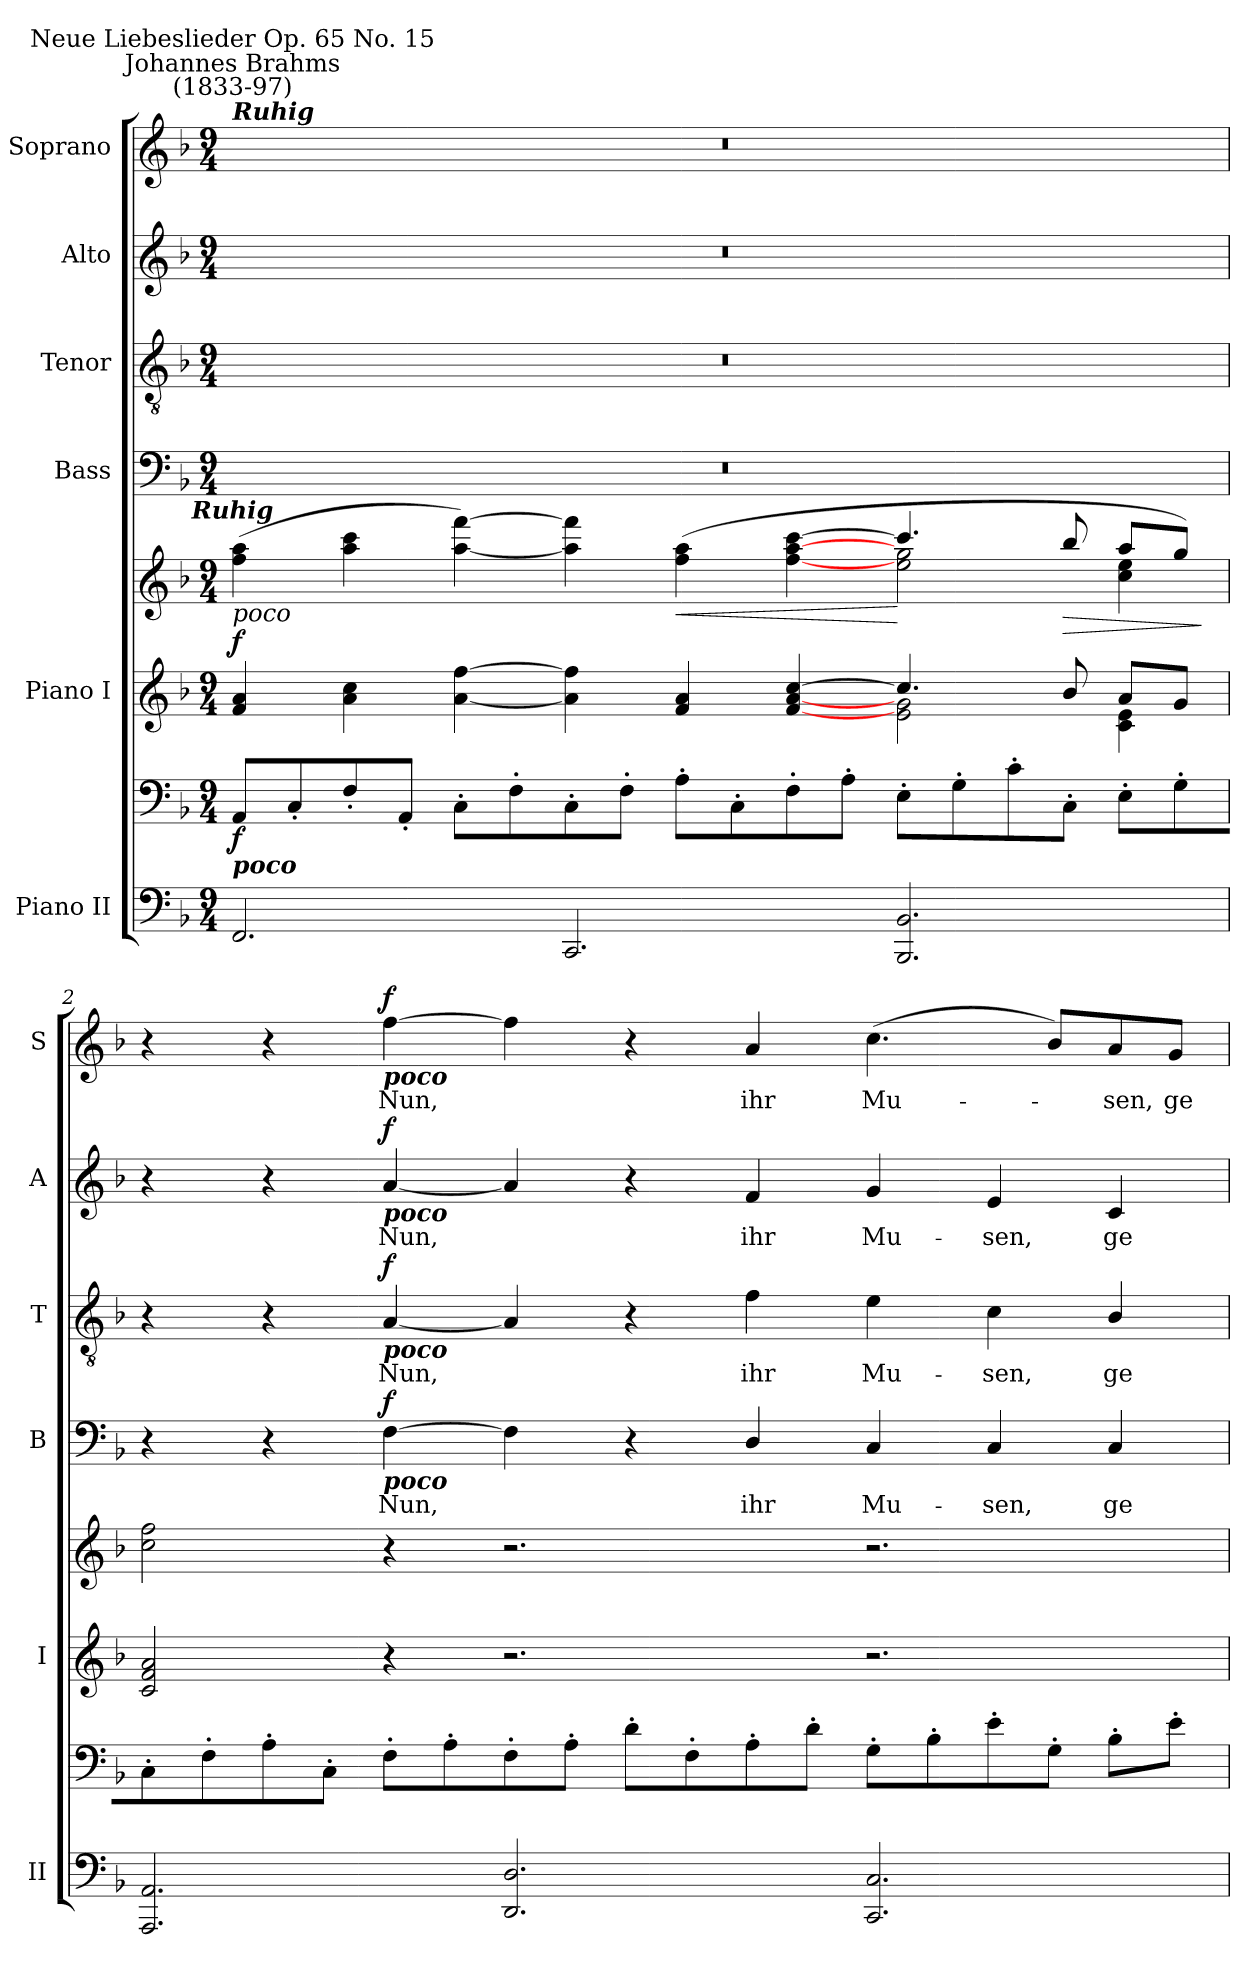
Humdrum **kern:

**kern	**kern	**dynam	**kern	**kern	**dynam	**kern	**text	**dynam	**kern	**text	**dynam	**kern	**text	**dynam	**kern	**text	**dynam
*part6	*part6	*part6	*part5	*part5	*part5	*part4	*part4	*part4	*part3	*part3	*part3	*part2	*part2	*part2	*part1	*part1	*part1
*staff8	*staff7	*staff7/8	*staff6	*staff5	*staff5/6	*staff4	*staff4	*staff4	*staff3	*staff3	*staff3	*staff2	*staff2	*staff2	*staff1	*staff1	*staff1
*I"Piano II	*	*	*I"Piano I	*	*	*I"Bass	*	*	*I"Tenor	*	*	*I"Alto	*	*	*I"Soprano	*	*
*I'II	*	*	*I'I	*	*	*I'B	*	*	*I'T	*	*	*I'A	*	*	*I'S	*	*
*clefF4	*clefF4	*	*clefG2	*clefG2	*	*clefF4	*	*	*clefGv2	*	*	*clefG2	*	*	*clefG2	*	*
*k[b-]	*k[b-]	*	*k[b-]	*k[b-]	*	*k[b-]	*	*	*k[b-]	*	*	*k[b-]	*	*	*k[b-]	*	*
*F:	*F:	*	*F:	*F:	*	*F:	*	*	*F:	*	*	*F:	*	*	*F:	*	*
*M9/4	*M9/4	*	*M9/4	*M9/4	*	*M9/4	*	*	*M9/4	*	*	*M9/4	*	*	*M9/4	*	*
=1	=1	=1	=1	=1	=1	=1	=1	=1	=1	=1	=1	=1	=1	=1	=1	=1	=1
*	*	*	*^	*^	*	*	*	*	*	*	*	*	*	*	*	*	*
!	!	!	!	!	!	!	!	!	!	!	!	!	!	!	!	!	!LO:TX:a:Bi:t=Ruhig	!	!
!	!	!	!	!	!	!	!	!	!	!	!	!	!	!	!	!	!LO:TX:a:cj:t=Johannes Brahms\n(1833-97)	!	!
!	!	!	!	!	!	!	!	!	!	!	!	!	!	!	!	!	!LO:TX:a:cj:t=Neue Liebeslieder Op. 65 No. 15	!	!
!	!	!	!	!	!LO:TX:a:Bi:cj:t=Ruhig	!	!	!	!	!	!	!	!	!	!	!	!	!	!
!	!	!	!LO:TX:a:i:t=poco	!	!	!	!	!	!	!	!	!	!	!	!	!	!	!	!
!	!LO:TX:b:Bi:t=poco	!	!	!	!	!	!	!	!	!	!	!	!	!	!	!	!	!	!
!	!	!LO:DY:b	!	!	!	!	!LO:DY:a=2	!LO:N:vis=0	!	!	!LO:N:vis=0	!	!	!LO:N:vis=0	!	!	!LO:N:vis=0	!	!
2.FF	8AAL	f	4f/ 4a/	2ryy	(>4ff\ 4aa\	2ryy	f	4%9r	.	.	4%9r	.	.	4%9r	.	.	4%9r	.	.
.	8C'	.	.	.	.	.	.	.	.	.	.	.	.	.	.	.	.	.	.
.	8F'	.	4a\ 4cc\	.	4aa\ 4ccc\	.	.	.	.	.	.	.	.	.	.	.	.	.	.
.	8AA'J	.	.	.	.	.	.	.	.	.	.	.	.	.	.	.	.	.	.
.	8C'L	.	[4a\ [4ff\	2ryy	[4aa\ [4fff\)	2ryy	.	.	.	.	.	.	.	.	.	.	.	.	.
.	8F'	.	.	.	.	.	.	.	.	.	.	.	.	.	.	.	.	.	.
2.CC	8C'	.	4a\] 4ff\]	.	4aa\] 4fff\]	.	.	.	.	.	.	.	.	.	.	.	.	.	.
.	8F'J	.	.	.	.	.	.	.	.	.	.	.	.	.	.	.	.	.	.
!	!	!	!	!	!	!	!LO:HP:b	!	!	!	!	!	!	!	!	!	!	!	!
.	8A'L	.	4f/ 4a/	2ryy	(>4ff\ 4aa\	2ryy	<	.	.	.	.	.	.	.	.	.	.	.	.
.	8C'	.	.	.	.	.	.	.	.	.	.	.	.	.	.	.	.	.	.
.	8F'	.	[4f/ [4a/ [4cc/	.	[4ff\ [4aa\ [4ccc\	.	.	.	.	.	.	.	.	.	.	.	.	.	.
.	8A'J	.	.	.	.	.	.	.	.	.	.	.	.	.	.	.	.	.	.
2.BBB- 2.BB-	8E'L	.	4.cc/]	2e\ 2g\	4.ccc/]	2ee\ 2gg\	[	.	.	.	.	.	.	.	.	.	.	.	.
.	8G'	.	.	.	.	.	.	.	.	.	.	.	.	.	.	.	.	.	.
.	8c'	.	.	.	.	.	.	.	.	.	.	.	.	.	.	.	.	.	.
!	!	!	!	!	!	!	!LO:HP:b	!	!	!	!	!	!	!	!	!	!	!	!
.	8C'J	.	8b-/	.	8bb-/	.	>	.	.	.	.	.	.	.	.	.	.	.	.
.	8E'L	.	8a/L	4c\ 4e\	8aa/L	4cc\ 4ee\	.	.	.	.	.	.	.	.	.	.	.	.	.
.	8G'	.	8g/J	.	8gg/J)	.	.	.	.	.	.	.	.	.	.	.	.	.	.
*	*	*	*v	*v	*	*	*	*	*	*	*	*	*	*	*	*	*	*	*
*	*	*	*	*v	*v	*	*	*	*	*	*	*	*	*	*	*	*	*
.	.	.	.	.	]	.	.	.	.	.	.	.	.	.	.	.	.
=2	=2	=2	=2	=2	=2	=2	=2	=2	=2	=2	=2	=2	=2	=2	=2	=2	=2
*	*	*	*^	*^	*	*	*	*	*	*	*	*	*	*	*	*	*
2.AAA 2.AA	8C'	.	2c/ 2f/ 2a/	2ryy	2cc\ 2ff\	2ryy	.	4r	.	.	4r	.	.	4r	.	.	4r	.	.
.	8F'	.	.	.	.	.	.	.	.	.	.	.	.	.	.	.	.	.	.
.	8A'	.	.	.	.	.	.	4r	.	.	4r	.	.	4r	.	.	4r	.	.
.	8C'J	.	.	.	.	.	.	.	.	.	.	.	.	.	.	.	.	.	.
!	!	!	!	!	!	!	!	!	!	!	!	!	!	!	!	!	!LO:TX:b:Bi:t=poco	!	!
!	!	!	!	!	!	!	!	!	!	!	!	!	!	!LO:TX:b:Bi:t=poco	!	!	!	!	!
!	!	!	!	!	!	!	!	!	!	!	!LO:TX:b:Bi:t=poco	!	!	!	!	!	!	!	!
!	!	!	!	!	!	!	!	!LO:TX:b:Bi:t=poco	!	!	!	!	!	!	!	!	!	!	!
!	!	!	!	!	!	!	!	!	!LO:LY:b	!LO:DY:b	!	!LO:LY:b	!LO:DY:b	!	!LO:LY:b	!LO:DY:b	!	!LO:LY:b	!LO:DY:b
.	8F'L	.	4r	2ryy	4r	2ryy	.	[4F	Nun,	f	[4A	Nun,	f	[4a	Nun,	f	[4ff	Nun,	f
.	8A'	.	.	.	.	.	.	.	.	.	.	.	.	.	.	.	.	.	.
2.DD 2.D	8F'	.	2.r	.	2.r	.	.	4F]	.	.	4A]	.	.	4a]	.	.	4ff]	.	.
.	8A'J	.	.	.	.	.	.	.	.	.	.	.	.	.	.	.	.	.	.
.	8d'L	.	.	2ryy	.	2ryy	.	4r	.	.	4r	.	.	4r	.	.	4r	.	.
.	8F'	.	.	.	.	.	.	.	.	.	.	.	.	.	.	.	.	.	.
!	!	!	!	!	!	!	!	!	!LO:LY:b	!	!	!LO:LY:b	!	!	!LO:LY:b	!	!	!LO:LY:b	!
.	8A'	.	.	.	.	.	.	4D/	ihr	.	4f	ihr	.	4f	ihr	.	4a	ihr	.
.	8d'J	.	.	.	.	.	.	.	.	.	.	.	.	.	.	.	.	.	.
!	!	!	!	!	!	!	!	!	!LO:LY:b	!	!	!LO:LY:b	!	!	!LO:LY:b	!	!	!LO:LY:b	!
2.CC 2.C	8G'L	.	2.r	2ryy	2.r	2ryy	.	4C	Mu-	.	4e	Mu-	.	4g	Mu-	.	(<4.cc	Mu-	.
.	8B-'	.	.	.	.	.	.	.	.	.	.	.	.	.	.	.	.	.	.
!	!	!	!	!	!	!	!	!	!LO:LY:b	!	!	!LO:LY:b	!	!	!LO:LY:b	!	!	!	!
.	8e'	.	.	.	.	.	.	4C	-sen,	.	4c	-sen,	.	4e	-sen,	.	.	.	.
.	8G'J	.	.	.	.	.	.	.	.	.	.	.	.	.	.	.	8b-/L)	.	.
!	!	!	!	!	!	!	!	!	!LO:LY:b	!	!	!LO:LY:b	!	!	!LO:LY:b	!	!	!LO:LY:b	!
.	8B-'L	.	.	4ryy	.	4ryy	.	4C	ge-	.	4B-/	ge-	.	4c	ge-	.	8a/	sen,	.
!	!	!	!	!	!	!	!	!	!	!	!	!	!	!	!	!	!	!LO:LY:b	!
.	8e'J	.	.	.	.	.	.	.	.	.	.	.	.	.	.	.	8g/J	ge-	.
*	*	*	*v	*v	*	*	*	*	*	*	*	*	*	*	*	*	*	*	*
*	*	*	*	*v	*v	*	*	*	*	*	*	*	*	*	*	*	*	*
=	=	=	=	=	=	=	=	=	=	=	=	=	=	=	=	=	=
*-	*-	*-	*-	*-	*-	*-	*-	*-	*-	*-	*-	*-	*-	*-	*-	*-	*-
